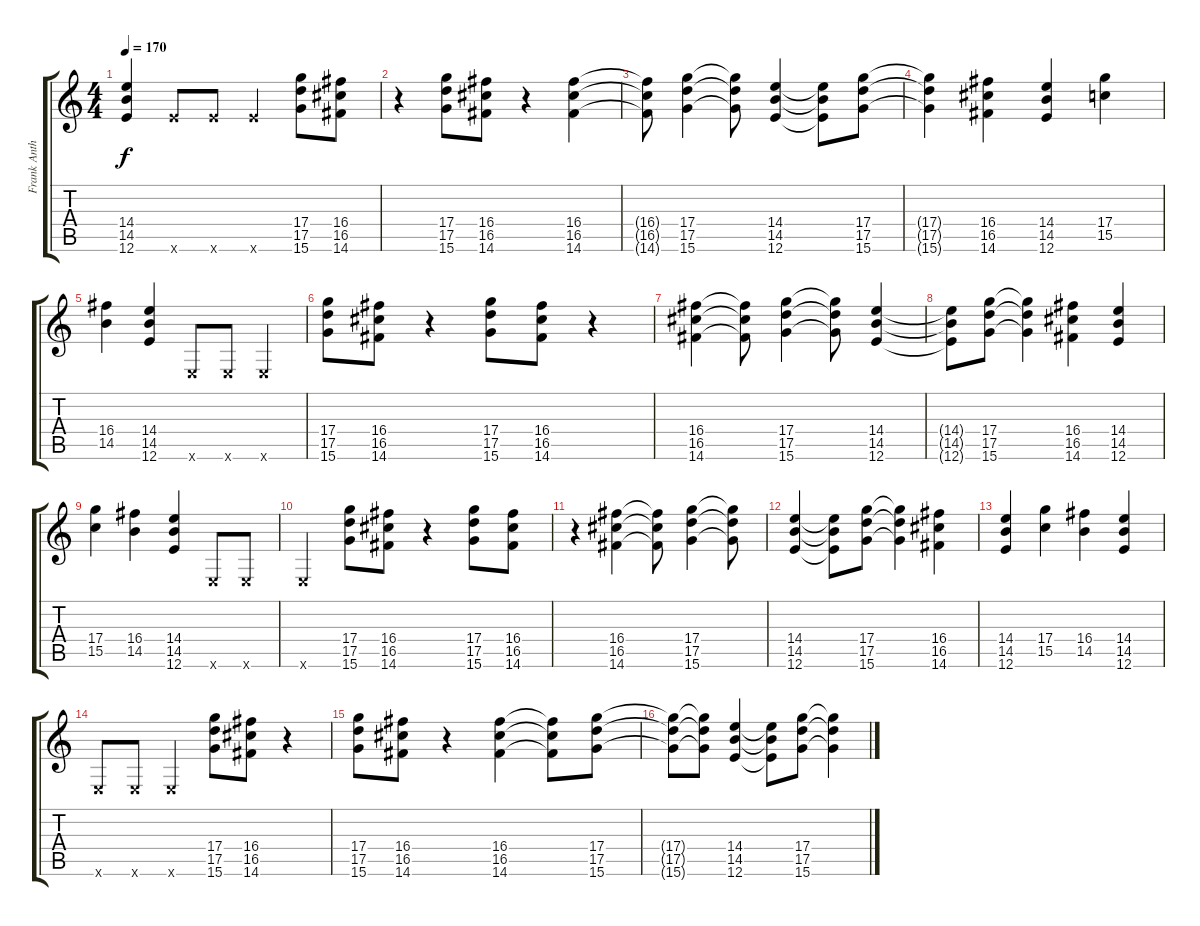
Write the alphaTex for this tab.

\track ("Frank Anthony Iommi" "Frank Anth") {instrument overdrivenguitar}
\staff {score tabs}
\tuning (E4 B3 G3 D3 A2 E2) {hide}
\ts (4 4)
\tempo 170
\clef g2
\ks c
(14.4 14.5 12.6).4{dy f} 12.6{x}.8 12.6{x}.8 12.6{x}.4 (17.4 17.5 15.6).8 (16.4 16.5 14.6).8 |
r.4 (17.4 17.5 15.6).8 (16.4 16.5 14.6).8 r.4 (16.4 16.5 14.6).4 |
(16.4{t} 16.5{t} 14.6{t}).8 (17.4 17.5 15.6).4 (17.4{t} 17.5{t} 15.6{t}).8 (14.4 14.5 12.6).4 (14.4{t} 14.5{t} 12.6{t}).8 (17.4 17.5 15.6).8 |
(17.4{t} 17.5{t} 15.6{t}).4 (16.4 16.5 14.6).4 (14.4 14.5 12.6).4 (17.4 15.5).4 |
(16.4 14.5).4 (14.4 14.5 12.6).4 0.6{x}.8 0.6{x}.8 0.6{x}.4 |
(17.4 17.5 15.6).8 (16.4 16.5 14.6).8 r.4 (17.4 17.5 15.6).8 (16.4 16.5 14.6).8 r.4 |
(16.4 16.5 14.6).4 (16.4{t} 16.5{t} 14.6{t}).8 (17.4 17.5 15.6).4 (17.4{t} 17.5{t} 15.6{t}).8 (14.4 14.5 12.6).4 |
(14.4{t} 14.5{t} 12.6{t}).8 (17.4 17.5 15.6).8 (17.4{t} 17.5{t} 15.6{t}).4 (16.4 16.5 14.6).4 (14.4 14.5 12.6).4 |
(17.4 15.5).4 (16.4 14.5).4 (14.4 14.5 12.6).4 0.6{x}.8 0.6{x}.8 |
0.6{x}.4 (17.4 17.5 15.6).8 (16.4 16.5 14.6).8 r.4 (17.4 17.5 15.6).8 (16.4 16.5 14.6).8 |
r.4 (16.4 16.5 14.6).4 (16.4{t} 16.5{t} 14.6{t}).8 (17.4 17.5 15.6).4 (17.4{t} 17.5{t} 15.6{t}).8 |
(14.4 14.5 12.6).4 (14.4{t} 14.5{t} 12.6{t}).8 (17.4 17.5 15.6).8 (17.4{t} 17.5{t} 15.6{t}).4 (16.4 16.5 14.6).4 |
(14.4 14.5 12.6).4 (17.4 15.5).4 (16.4 14.5).4 (14.4 14.5 12.6).4{volume 0} |
0.6{x}.8 0.6{x}.8 0.6{x}.4 (17.4 17.5 15.6).8 (16.4 16.5 14.6).8 r.4 |
(17.4 17.5 15.6).8 (16.4 16.5 14.6).8 r.4 (16.4 16.5 14.6).4 (16.4{t} 16.5{t} 14.6{t}).8 (17.4 17.5 15.6).8 |
(17.4{t} 17.5{t} 15.6{t}).8 (17.4{t} 17.5{t} 15.6{t}).8 (14.4 14.5 12.6).4 (14.4{t} 14.5{t} 12.6{t}).8 (17.4 17.5 15.6).8 (17.4{t} 17.5{t} 15.6{t}).4
